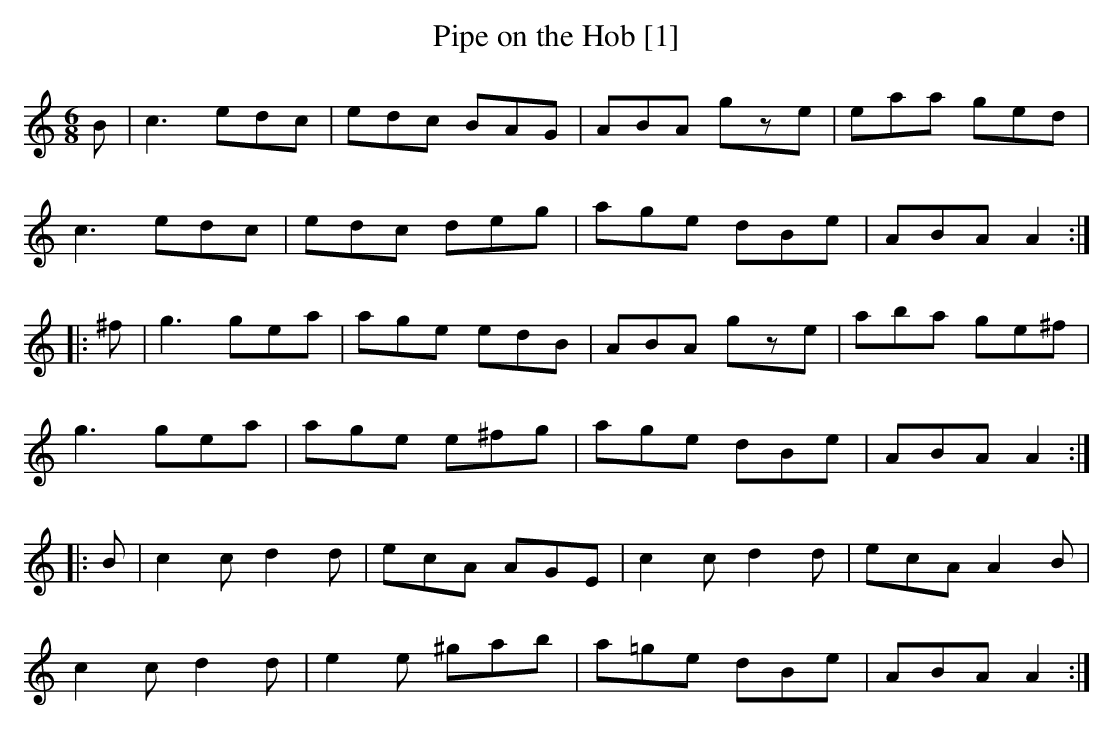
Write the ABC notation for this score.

X:1
T:Pipe on the Hob [1]
M:6/8
L:1/8
K:Amin
B|c3 edc|edc BAG|ABA gze|eaa ged|
c3 edc|edc deg|age dBe|ABA A2:|
|:^f|g3 gea|age edB|ABA gze|aba ge^f|
g3 gea|age e^fg|age dBe|ABA A2:|
|:B|c2c d2d|ecA AGE|c2c d2d|ecA A2B|
c2c d2d|e2e ^gab|a=ge dBe|ABA A2:|]
